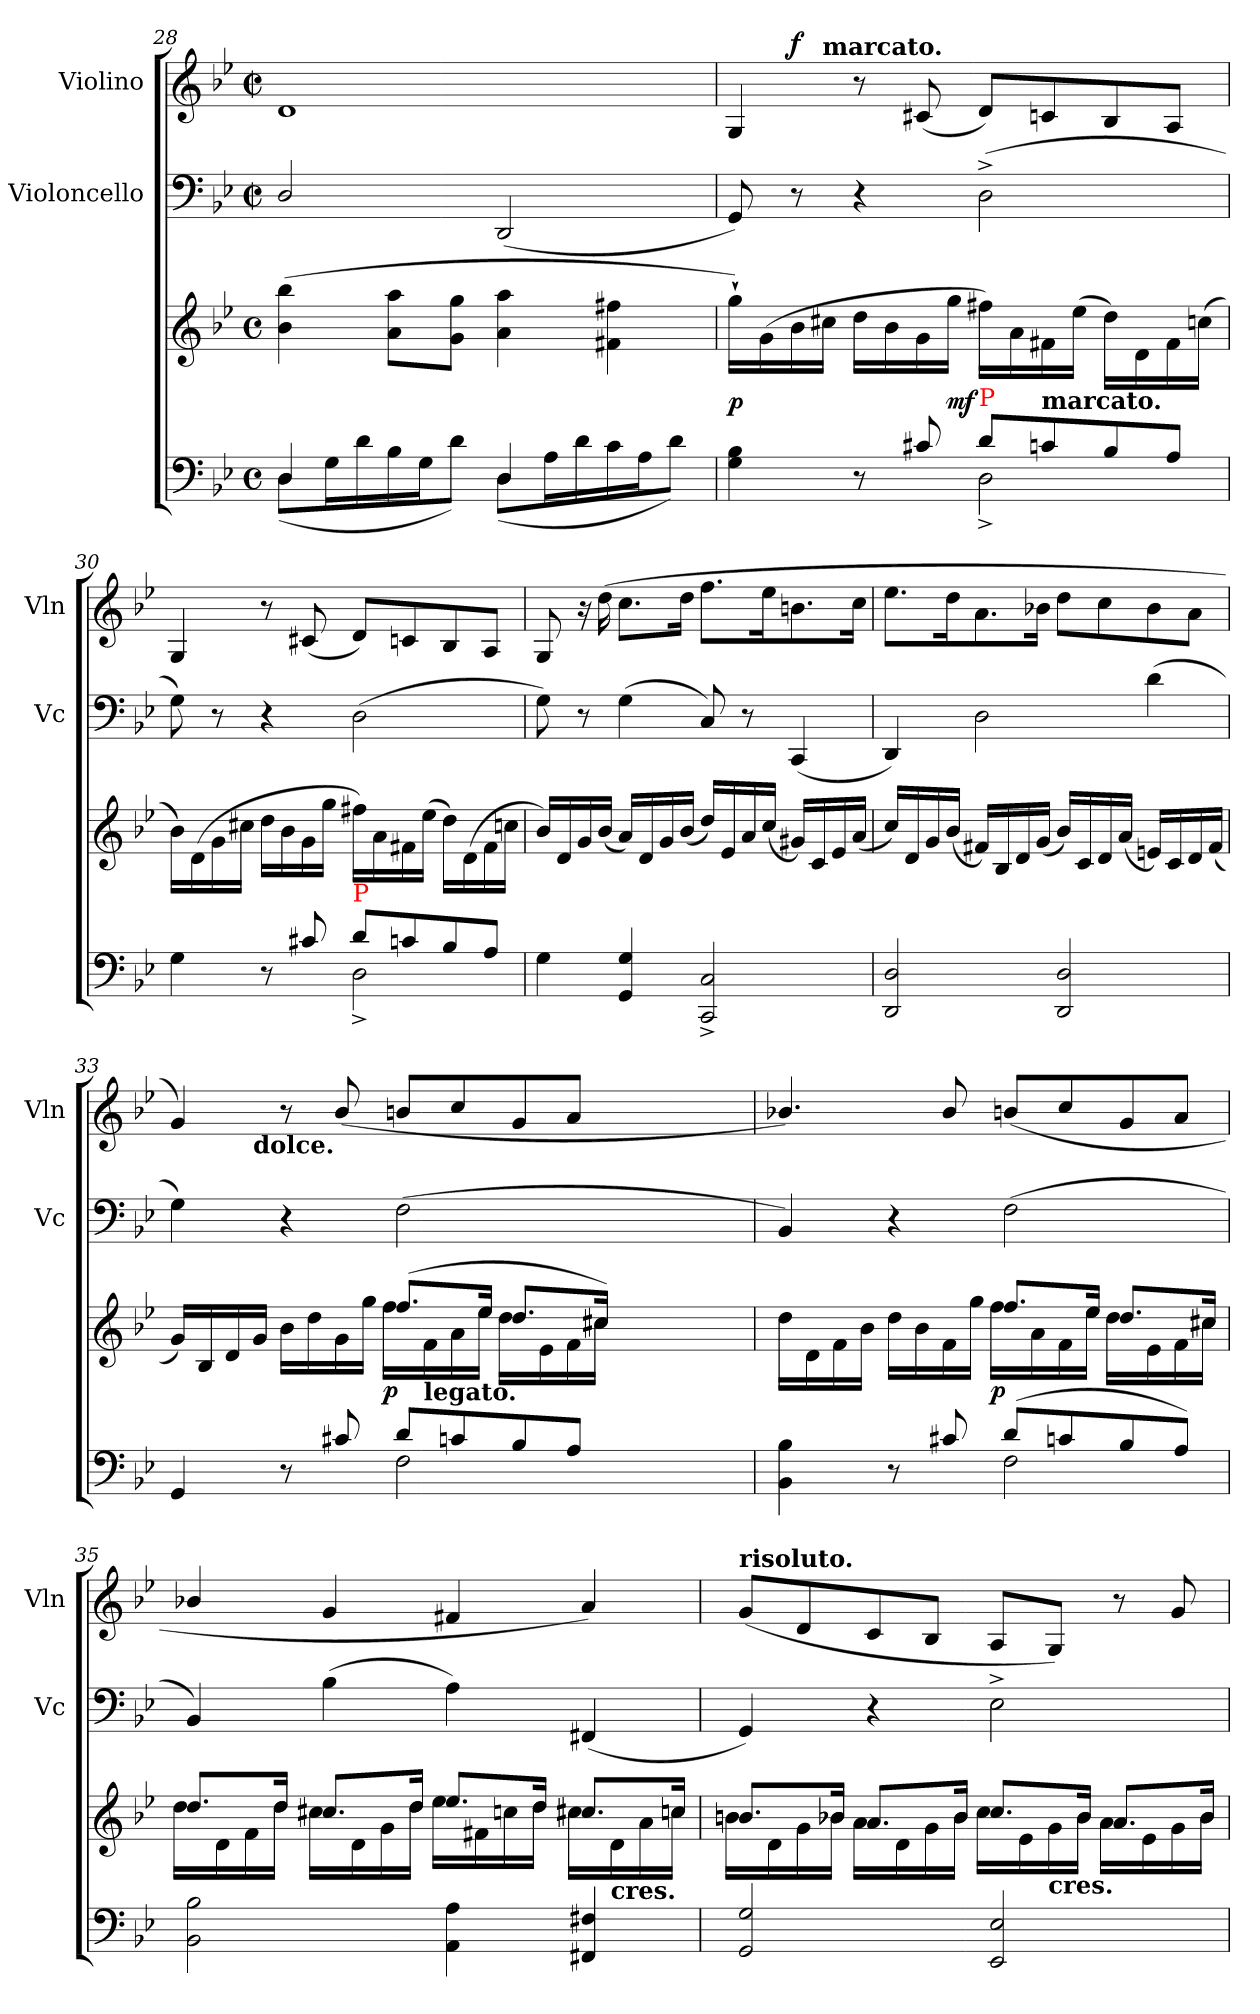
**kern	**kern	**dynam	**kern	**kern	**dynam
*part3	*part3	*part3	*part2	*part1	*part1
*staff4	*staff3	*staff3/4	*staff2	*staff1	*staff1
*	*	*	*I"Violoncello	*I"Violino	*
*	*	*	*I'Vc	*I'Vln	*
*clefF4	*clefG2	*	*clefF4	*clefG2	*
*k[b-e-]	*k[b-e-]	*	*k[b-e-]	*k[b-e-]	*
*g:	*g:	*	*g:	*g:	*
*M4/4	*M4/4	*	*M2/2	*M2/2	*
*met(c)	*met(c)	*	*met(c|)	*met(c|)	*
=28	=28	=28	=28	=28	=28
*^	*	*	*	*	*
4D	(>8DL	(>4bb- 4b-	.	2D/	1d	.
.	16GL	.	.	.	.	.
.	16d	.	.	.	.	.
4ryy	16B-	8aa 8aL	.	.	.	.
.	16GJ	.	.	.	.	.
.	8dJ)	8gg 8gJ	.	.	.	.
4D	(>8DL	4aa 4a	.	(2DD	.	.
.	16AL	.	.	.	.	.
.	16d	.	.	.	.	.
4ryy	16c	4ff#X 4f#X	.	.	.	.
.	16AJ	.	.	.	.	.
.	8dJ)	.	.	.	.	.
=29	=29	=29	=29	=29	=29	=29
*	*	*	*	*	*^	*
*	*	*	*	*	*	*^	*
4B- 4G	2ryy	16gg`>LL)	p	8GG)	4G	8ryy	8.ryy	.
.	.	(>16g	.	.	.	.	.	.
!	!	!	!	!	!	!	!	!LO:DY:a
.	.	16b-	.	8r	.	2..ryy	.	f
!	!	!	!	!	!	!	!LO:TX:a:B:t=marcato.	!
.	.	16cc#XJJ	.	.	.	.	2ryy	.
8r	.	16ddLL	.	4r	8r	.	.	.
.	.	16b-	.	.	.	.	.	.
8c#X/	.	16g	.	.	(8c#X	.	.	.
.	.	16ggJJ	mf	.	.	.	.	.
!LO:TX:a:color=red:t=P	!	!	!	!	!	!	!	!
8dL	2D^>	16ff#XLL)	.	(2D^<	8dL)	.	.	.
.	.	16a	.	.	.	.	.	.
!LO:TX:a:B:t=marcato.	!	!	!	!	!	!	!	!
8cn	.	16f#X	.	.	8cn	.	.	.
.	.	(>16ee-JJ	.	.	.	.	4ryy	.
8B-	.	16dd\LL)	.	.	8B-	.	.	.
.	.	16d	.	.	.	.	.	.
8AJ	.	16f#	.	.	8AJ	.	.	.
.	.	(>16ccnJJ	.	.	.	.	16ryy	.
*	*	*	*	*	*v	*v	*v	*
=30	=30	=30	=30	=30	=30	=30
4G	2ryy	16b-\LL)	.	8G)	4G	.
.	.	(>16d	.	.	.	.
.	.	16g	.	8r	.	.
.	.	16cc#XJJ	.	.	.	.
8r	.	16ddLL	.	4r	8r	.
.	.	16b-	.	.	.	.
8c#X/	.	16g	.	.	(<8c#X	.
.	.	16ggJJ	.	.	.	.
!LO:TX:a:color=red:t=P	!	!	!	!	!	!
8dL	2D^>	16ff#XLL)	.	(2D	8dL)	.
.	.	16a	.	.	.	.
8cn	.	16f#X	.	.	8cn	.
.	.	(>16ee-JJ	.	.	.	.
8B-	.	16dd\LL)	.	.	8B-	.
.	.	(>16d	.	.	.	.
8AJ	.	16f#	.	.	8AJ	.
.	.	16ccnJJ	.	.	.	.
*v	*v	*	*	*	*	*
=31	=31	=31	=31	=31	=31
4G	16b-LL)	.	8G)	8G	.
.	16d	.	.	.	.
.	16g	.	8r	16r	.
.	(<16b-JJ	.	.	(>16dd	.
4G 4GG	16aLL)	.	(>4G	8.ccL	.
.	16d	.	.	.	.
.	16g	.	.	.	.
.	(<16b-JJ	.	.	16ddJk	.
2C^> 2CC^>	16ddLL)	.	8C/)	8.ffL	.
.	16e-	.	.	.	.
.	16a	.	8r	.	.
.	(<16ccJJ	.	.	16ee-k	.
.	16g#XLL)	.	(<4CC	8.bn	.
.	16c	.	.	.	.
.	16e-	.	.	.	.
.	(<16aJJ	.	.	16ccJk	.
=32	=32	=32	=32	=32	=32
2D 2DD	16ccLL)	.	4DD)	8.ee-L	.
.	16d	.	.	.	.
.	16g	.	.	.	.
.	(<16b-JJ	.	.	16ddk	.
.	16f#XLL)	.	2D	8.a	.
.	16B-	.	.	.	.
.	16d	.	.	.	.
.	(<16gJJ	.	.	16b-XJk	.
2D 2DD	16b-LL)	.	.	8ddL	.
.	16c	.	.	.	.
.	16d	.	.	8cc	.
.	(<16aJJ	.	.	.	.
.	16enLL)	.	(>4d	8b-	.
.	16c	.	.	.	.
.	16d	.	.	8aJ	.
.	(<16f#JJ	.	.	.	.
=33	=33	=33	=33	=33	=33
*^	*^	*	*	*^	*
*	*^	*	*	*	*	*	*	*
4GG	2ryy	2ryy	16gLL)	4ryy	.	4G)	4g)	8.ryy	.
.	.	.	16B-	.	.	.	.	.	.
.	.	.	16d	.	.	.	.	.	.
!	!	!	!	!	!	!	!	!LO:TX:b:B:t=dolce.	!
.	.	.	16gJJ	.	.	.	.	1ryy	.
8r	.	.	4ryy	16b-LL	.	4r	8r	.	.
.	.	.	.	16dd	.	.	.	.	.
8c#X/	.	.	.	16g	.	.	(<8b-/	.	.
.	.	.	.	16ggJJ	.	.	.	.	.
!	!	!	!	!	!LO:DY:rj	!	!	!	!
8dL	2F	16ryy	(>8.ffL	16ffLL	p	(>2F	8bnL	.	.
!	!	!LO:TX:a:B:t=legato.	!	!	!	!	!	!	!
.	.	2..ryy	.	16f	.	.	.	.	.
8cn	.	.	.	16a	.	.	8cc	.	.
.	.	.	16ee-Jk	16ee-JJ	.	.	.	.	.
8B-	.	.	8.ddL	16ddLL	.	.	8g	.	.
.	.	.	.	16e-	.	.	.	.	.
8AJ	.	.	.	16f	.	.	8aJ	.	.
.	.	.	16cc#XJk)	16cc#XJJ	.	.	.	.	.
4..ryy	4ryy	.	4..ryy	4..ryy	.	4..ryy	4..ryy	.	.
.	.	.	.	.	.	.	.	4ryy	.
.	8.ryy	.	.	.	.	.	.	.	.
*	*v	*v	*	*	*	*	*v	*v	*
=34	=34	=34	=34	=34	=34	=34	=34
4B- 4BB-	2ryy	2ryy	16dd\LL	.	4BB-)	4.b-X/)	.
.	.	.	16d\	.	.	.	.
.	.	.	16f\	.	.	.	.
.	.	.	16b-\JJ	.	.	.	.
8r	.	.	16ddLL)	.	4r	.	.
.	.	.	16b-	.	.	.	.
8c#X/	.	.	16f	.	.	8b-/	.
.	.	.	16ggJJ	.	.	.	.
!	!	!	!	!LO:DY:rj	!	!	!
(<8dL	2F	8.ffL	16ffLL	p	(>2F	(<8bnL	.
.	.	.	16a	.	.	.	.
8cn	.	.	16f	.	.	8cc	.
.	.	16ee-Jk	16ee-JJ	.	.	.	.
8B-	.	8.ddL	16ddLL	.	.	8g	.
.	.	.	16e-	.	.	.	.
8AJ)	.	.	16f	.	.	8aJ	.
.	.	(>16cc#XJk	16cc#XJJ	.	.	.	.
*v	*v	*	*	*	*	*	*
=35	=35	=35	=35	=35	=35	=35
2B- 2BB-	8.ddL	16ddLL	.	4BB-)	4b-X/	.
.	.	16d	.	.	.	.
.	.	16f	.	.	.	.
.	16ddJk	16ddJJ	.	.	.	.
.	8.cc#XL	16cc#XLL	.	(>4B-	4g	.
.	.	16d	.	.	.	.
.	.	16g	.	.	.	.
.	16ddJk	16ddJJ	.	.	.	.
4A 4AA	8.ee-L	16ee-LL	.	4A)	4f#X	.
.	.	16f#X	.	.	.	.
.	.	16ccn	.	.	.	.
.	16ddJk	16ddJJ	.	.	.	.
4F#X 4FF#X	8.cc#XL	16cc#XLL	.	(<4FF#X	4a)	.
!	!	!LO:TX:c:B:t=cres.	!	!	!	!
.	.	16d	.	.	.	.
.	.	16a	.	.	.	.
.	16ccnJk	16ccnJJ	.	.	.	.
=36	=36	=36	=36	=36	=36	=36
!	!	!	!	!	!LO:TX:a:B:t=risoluto.	!
2G 2GG	8.bnL	16bnLL	.	4GG)	(<8gL	.
.	.	16d	.	.	.	.
.	.	16g	.	.	8d	.
.	16b-XJk	16b-XJJ	.	.	.	.
.	8.aL	16aLL	.	4r	8c	.
.	.	16d	.	.	.	.
.	.	16g	.	.	8B-J	.
.	16b-Jk	16b-JJ	.	.	.	.
2E- 2EE-	8.ccL	16ccLL	.	2E-^<	8AL	.
.	.	16e-	.	.	.	.
!	!	!LO:TX:c:B:t=cres.	!	!	!	!
.	.	16g	.	.	8GJ)	.
.	16b-Jk	16b-JJ	.	.	.	.
.	8.aL	16aLL	.	.	8r	.
.	.	16e-	.	.	.	.
.	.	16g	.	.	8g	.
.	16b-Jk	16b-JJ	.	.	.	.
*	*v	*v	*	*	*	*
=	=	=	=	=	=
*-	*-	*-	*-	*-	*-
